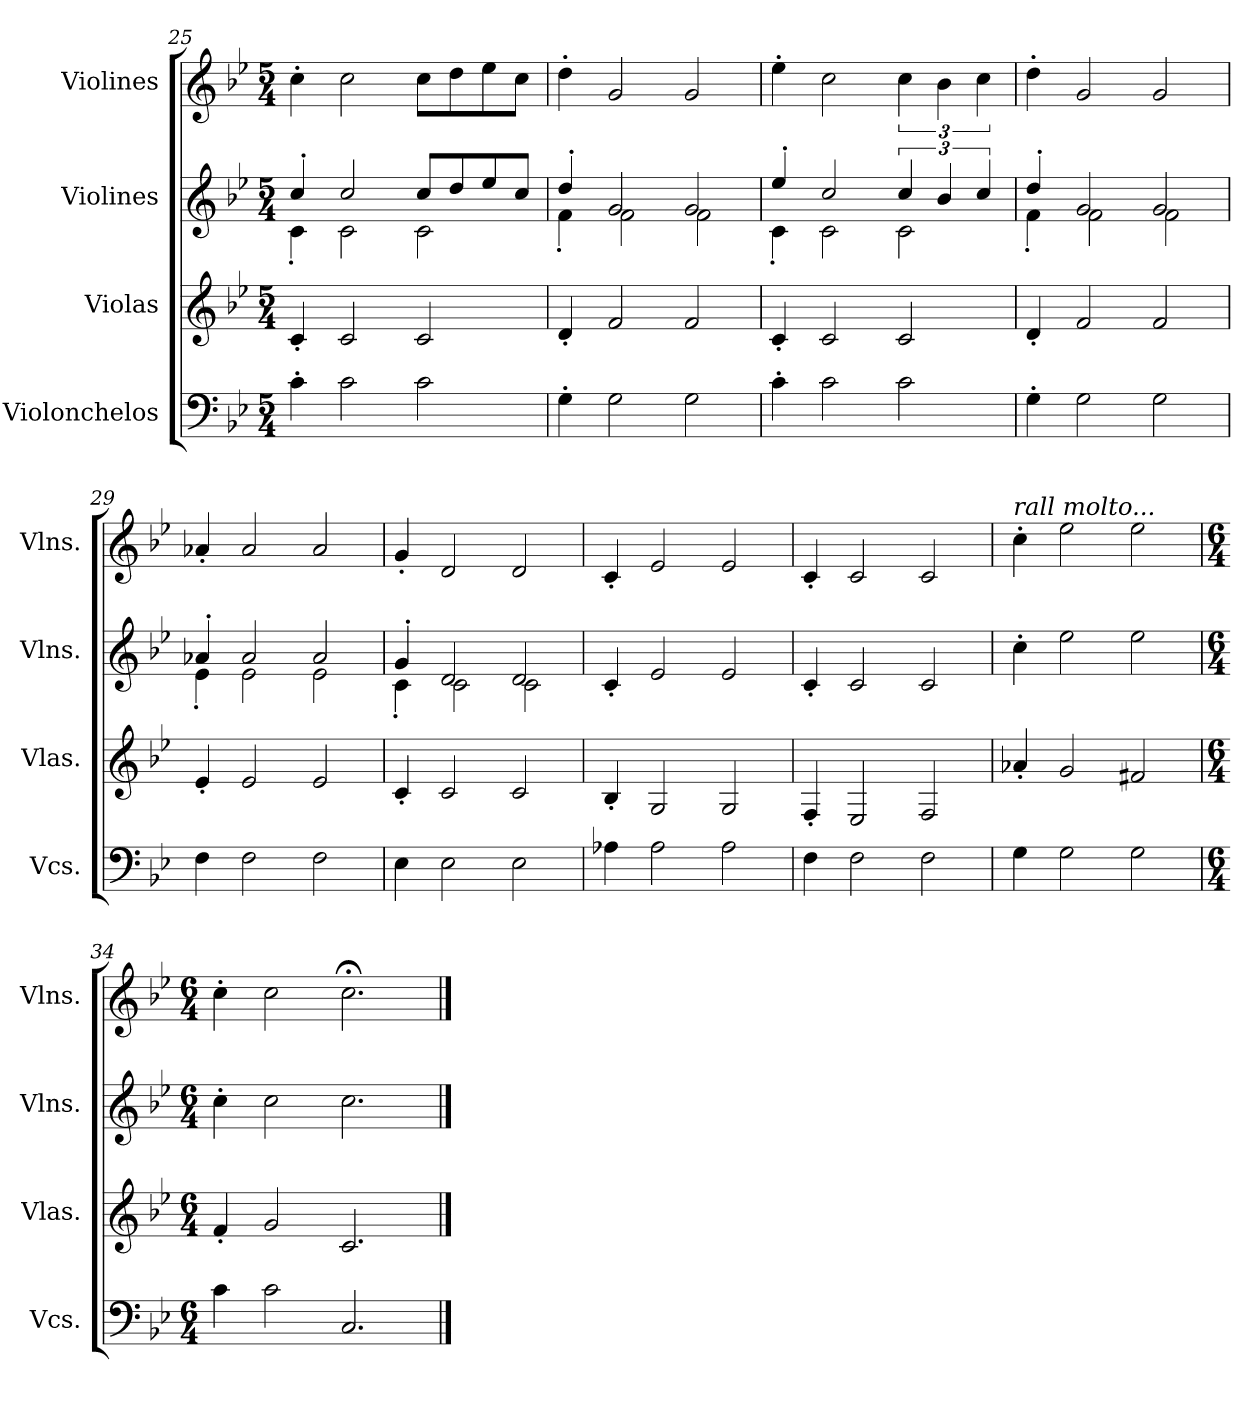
**kern	**kern	**kern	**kern
*part4	*part3	*part2	*part1
*staff4	*staff3	*staff2	*staff1
*I"Violonchelos	*I"Violas	*I"Violines	*I"Violines
*I'Vcs.	*I'Vlas.	*I'Vlns.	*I'Vlns.
*clefF4	*clefG2	*clefG2	*clefG2
*k[b-e-]	*k[b-e-]	*k[b-e-]	*k[b-e-]
*M5/4	*M5/4	*M5/4	*M5/4
*MM160	*MM160	*MM160	*MM160
=25	=25	=25	=25
*	*	*^	*
4c'\	4c'/	4cc'/	4c'\	4cc'\
2c\	2c/	2cc/	2c\	2cc\
2c\	2c/	8cc/L	2c\	8cc\L
.	.	8dd/	.	8dd\
.	.	8ee-/	.	8ee-\
.	.	8cc/J	.	8cc\J
!!LO:LB:g=z
=26	=26	=26	=26	=26
4G'\	4d'/	4dd'/	4f'\	4dd'\
2G\	2f/	2g/	2f\	2g/
2G\	2f/	2g/	2f\	2g/
=27	=27	=27	=27	=27
4c'\	4c'/	4ee-'/	4c'\	4ee-'\
2c\	2c/	2cc/	2c\	2cc\
2c\	2c/	6cc/	2c\	6cc\
.	.	6b-/	.	6b-\
.	.	6cc/	.	6cc\
=28	=28	=28	=28	=28
4G'\	4d'/	4dd'/	4f'\	4dd'\
2G\	2f/	2g/	2f\	2g/
2G\	2f/	2g/	2f\	2g/
=29	=29	=29	=29	=29
4F\	4e-'/	4a-X'/	4e-'\	4a-X'/
2F\	2e-/	2a-/	2e-\	2a-/
2F\	2e-/	2a-/	2e-\	2a-/
=30	=30	=30	=30	=30
4E-\	4c'/	4g'/	4c'\	4g'/
2E-\	2c/	2d/	2c\	2d/
2E-\	2c/	2d/	2c\	2d/
*	*	*v	*v	*
=31	=31	=31	=31
4A-X\	4B-'/	4c'/	4c'/
2A-\	2G/	2e-/	2e-/
2A-\	2G/	2e-/	2e-/
!!LO:PB:g=z
=32	=32	=32	=32
4F\	4F'/	4c'/	4c'/
2F\	2E-/	2c/	2c/
*	*	*	*MM120
2F\	2F/	2c/	2c/
=33	=33	=33	=33
!	!	!	!LO:TX:a:i:t=rall molto...
4G\	4a-X'/	4cc'\	4cc'\
2G\	2g/	2ee-\	2ee-\
2G\	2f#X/	2ee-\	2ee-\
=34	=34	=34	=34
*M6/4	*M6/4	*M6/4	*M6/4
4c\	4f'/	4cc'\	4cc'\
2c\	2g/	2cc\	2cc\
*	*	*	*MM80
2.C/	2.c/	2.cc\	2.cc;<\
==	==	==	==
*-	*-	*-	*-
